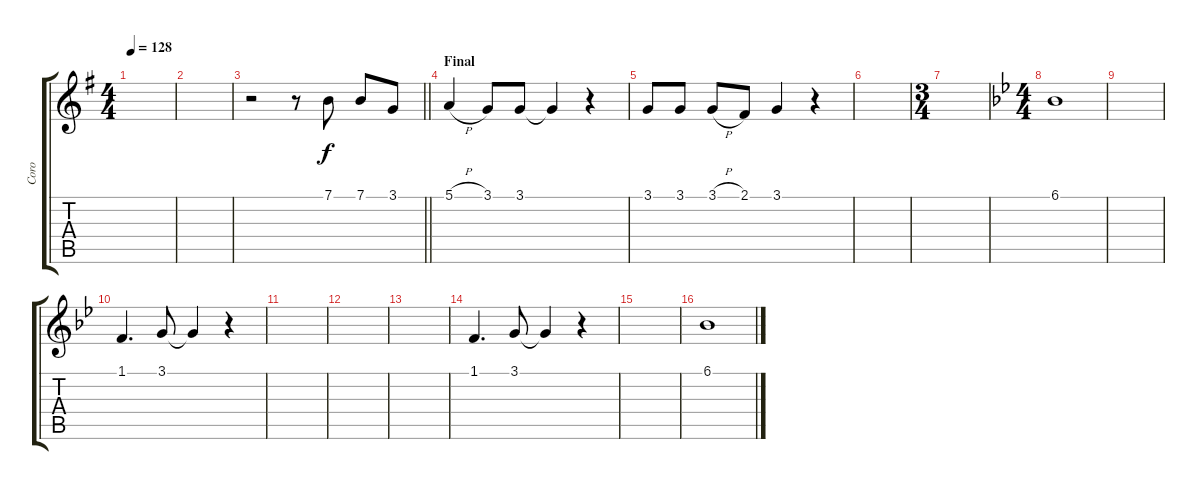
\track ("Coro" "Coro") {instrument choiraahs}
\staff {score tabs}
\tuning (E4 B3 G3 D3 A2 E2) {hide}
\ts (4 4)
\tempo 128
\clef g2
\ks g
|
|
\barLineRight lightlight
r.2 r.8 7.1.8 7.1.8 3.1.8 |
\section ("" "Final")
5.1{h}.4 3.1.8 3.1.8 3.1{t}.4 r.4 |
3.1.8 3.1.8 3.1{h}.8 2.1.8 3.1.4 r.4 |
|
\ts (3 4)
|
\ts (4 4)
\ks bb
6.1.1 |
|
1.1.4{d} 3.1.8 3.1{t}.4 r.4 |
|
|
|
1.1.4{d} 3.1.8 3.1{t}.4 r.4 |
|
6.1.1
